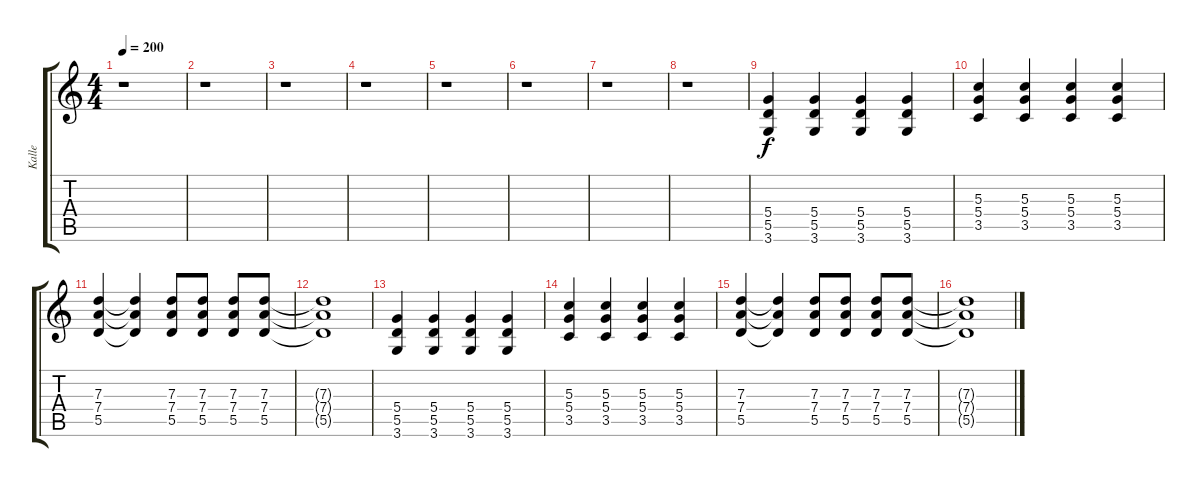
\track ("Kalle" "Kalle") {instrument distortionguitar}
\staff {score tabs}
\tuning (E4 B3 G3 D3 A2 E2) {hide}
\ts (4 4)
\tempo 200
\clef g2
\ks c
r.1{dy f instrument distortionguitar} |
r.1 |
r.1 |
r.1 |
r.1 |
r.1 |
r.1 |
r.1 |
(5.4 5.5 3.6).4 (5.4 5.5 3.6).4 (5.4 5.5 3.6).4 (5.4 5.5 3.6).4 |
(5.3 5.4 3.5).4 (5.3 5.4 3.5).4 (5.3 5.4 3.5).4 (5.3 5.4 3.5).4 |
(7.3 7.4 5.5).4 (7.3{t} 7.4{t} 5.5{t}).4 (7.3 7.4 5.5).8 (7.3 7.4 5.5).8 (7.3 7.4 5.5).8 (7.3 7.4 5.5).8 |
(7.3{t} 7.4{t} 5.5{t}).1 |
(5.4 5.5 3.6).4 (5.4 5.5 3.6).4 (5.4 5.5 3.6).4 (5.4 5.5 3.6).4 |
(5.3 5.4 3.5).4 (5.3 5.4 3.5).4 (5.3 5.4 3.5).4 (5.3 5.4 3.5).4 |
(7.3 7.4 5.5).4 (7.3{t} 7.4{t} 5.5{t}).4 (7.3 7.4 5.5).8 (7.3 7.4 5.5).8 (7.3 7.4 5.5).8 (7.3 7.4 5.5).8 |
(7.3{t} 7.4{t} 5.5{t}).1
